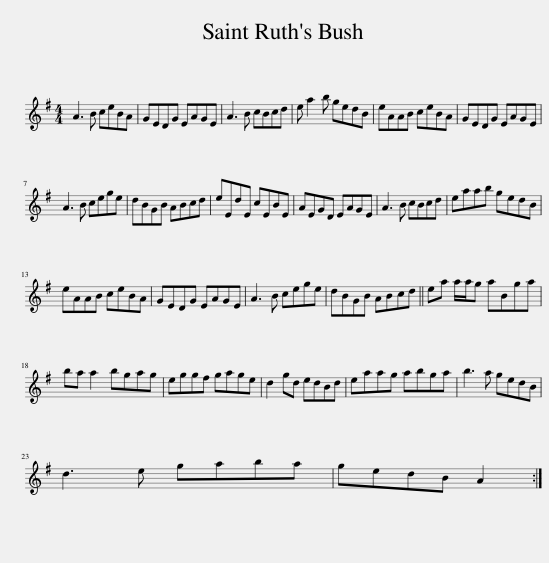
X:1
L:1/8
M:4/4
I:linebreak $
K:G
V:1 treble
V:1
 A3 B ceBA | GEDG EAGE | A3 B cBcd | e a2 b gedB | eAAB ceBA | %5
 GEDG EAGE |$ A3 B cege | dBGB ABcd | eEdE cEBE | AEGD EAGE | %10
 A3 B cBcd | eaab gedB |$ eAAB ceBA | GEDG EAGE | A3 B cege | %15
 dBGB ABcd || ea a/a/g aBga |$ ba a2 bgag | eggf gage | d2 gd edBd | %20
 eaag abga | b3 a gedB |$ d3 e gaba | gedB A2 :| %24
